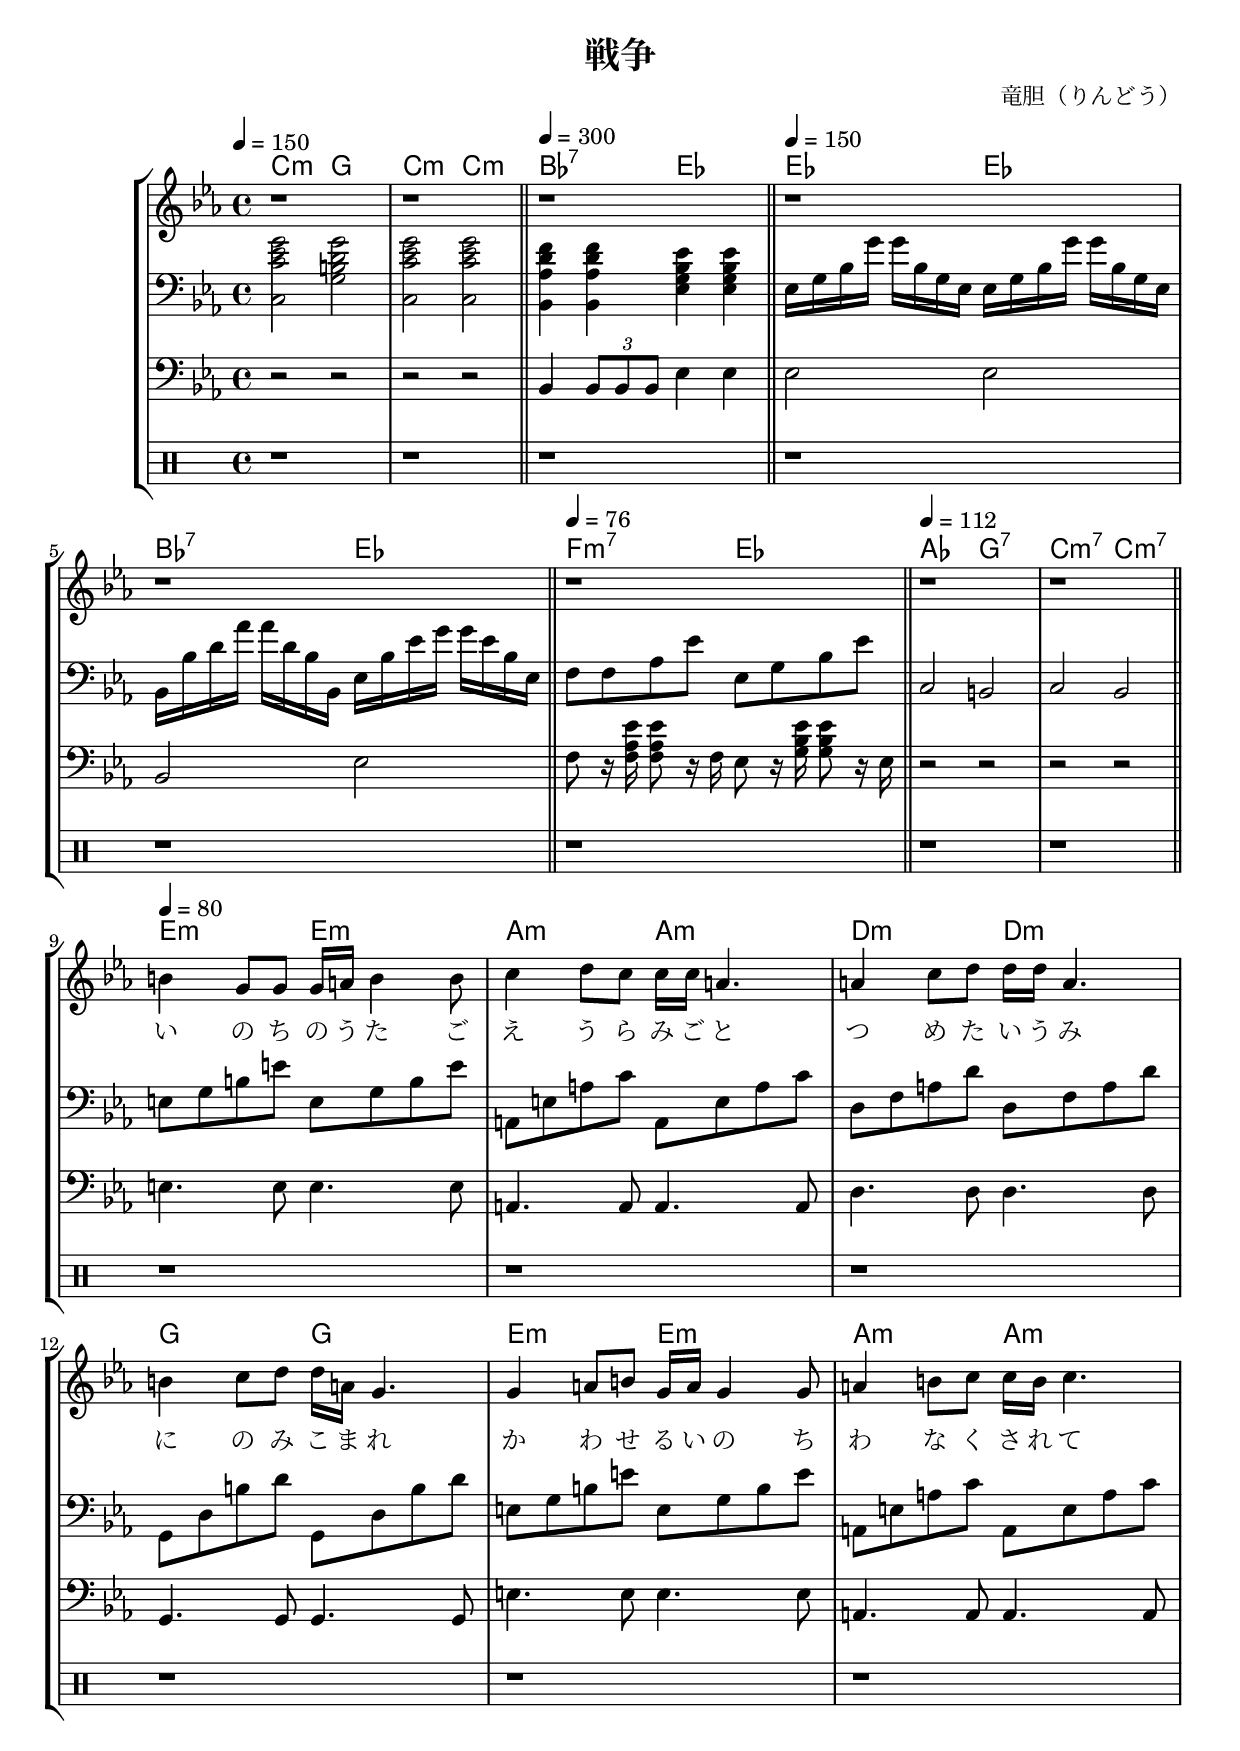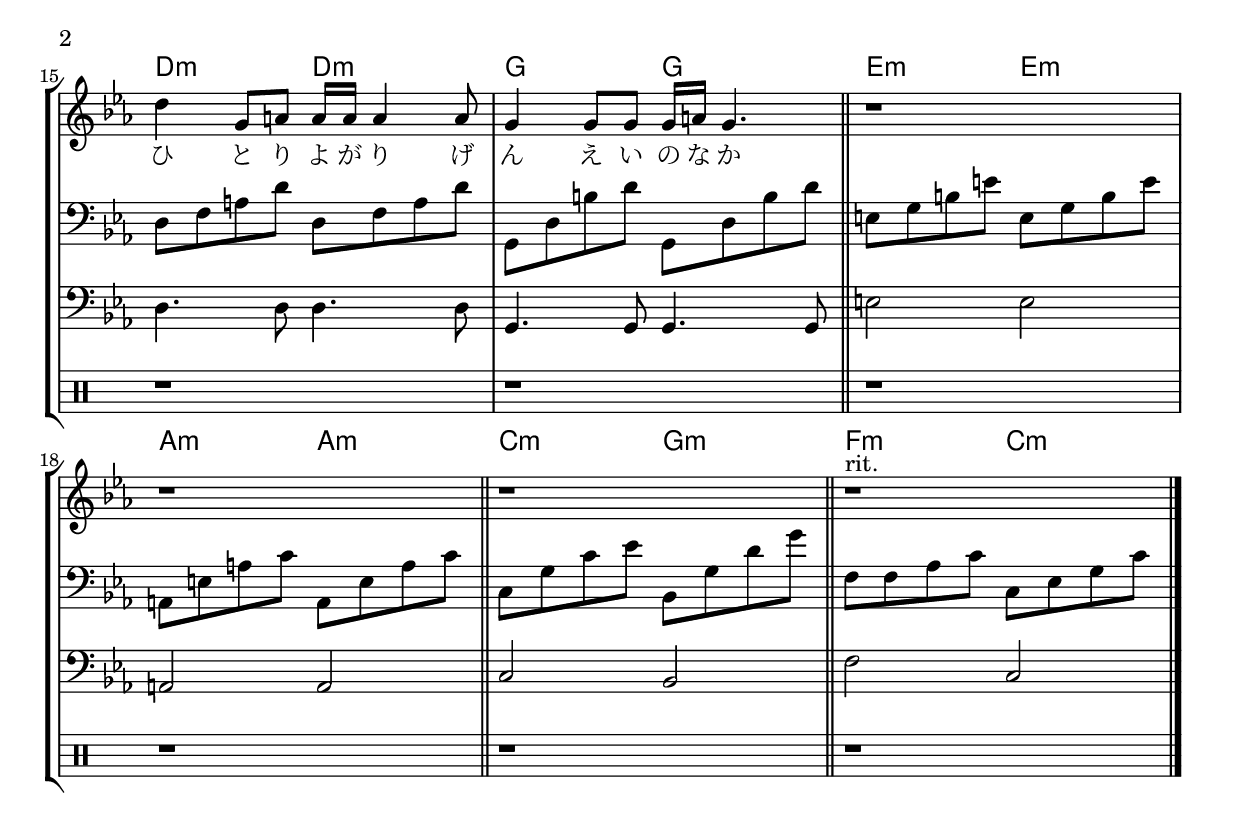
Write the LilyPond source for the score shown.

\version "2.12.1"

\header {
	title = \markup {戦争}
	composer = \markup \center-column {竜胆（りんどう）}
}

harmony = \chordmode {
	c2:m g c:m c:m 

	bes:7 es 

	es es bes:7 es 

	f:min7 es 

	as g:7 c:min7 c:min7 

	e:m e:m a:m a:m d:m d:m g g e:m e:m a:m a:m d:m d:m g g 

	e:m e:m a:m a:m 

	c:m g:m 

	f:m c:m 
}

melody = {
	\key es \major
	\tempo 4 = 150
	r1 | r1   
	\tempo 4 = 300
	r1   
	\tempo 4 = 150
	r1 | r1   
	\tempo 4 = 76
	r1   
	\tempo 4 = 112
	r1 | r1   
	\set Staff.midiInstrument = #"fss0.35"
		\tempo 4 = 80
b'4  g'8  g'8  g'16  a'16  b'4  b'8 
	c''4  d''8  c''8  c''16  c''16  a'4. 
	a'4  c''8  d''8  d''16  d''16  a'4. 
	b'4  c''8  d''8  d''16  a'16  g'4. 
	g'4  a'8  b'8  g'16  a'16  g'4  g'8 
	a'4  b'8  c''8  c''16  b'16  c''4. 
	d''4  g'8  a'8  a'16  a'16  a'4  a'8 
	g'4  g'8  g'8  g'16  a'16  g'4.
	r1 | r1   
	r1   
	r1^"rit." \bar "|."
}

words = \lyricmode {
	
	
	
	
	
	い  の  ち  の  う  た  ご  え  う  ら  み  ご  と  つ  め  た  い  う  み  に  の  み  こ  ま  れ  か  わ  せ  る  い  の  ち  わ  な  く  さ  れ  て  ひ  と  り  よ  が  り  げ  ん  え  い  の  な  か  
	
	
	
}

tempochange = {
	\tempo 4 = 150
	r1 | r1 \bar "||"
	\tempo 4 = 300
	r1 \bar "||"
	\tempo 4 = 150
	r1 | r1 \bar "||"
	\tempo 4 = 76
	r1 \bar "||"
	\tempo 4 = 112
	r1 | r1 \bar "||"
	\tempo 4 = 80
	r1 | r1 | r1 | r1 | r1 | r1 | r1 | r1 \bar "||"
	\tempo 4 = 80
	r1 | r1 \bar "||"
	\tempo 4 = 80
	r1 \bar "||"
	\tempo 4 = 80
	\tempo 4 = 60 r2 \tempo 4 = 53 r2 \bar "|."
}

mainacc = {
	\clef bass
	\set Staff.midiInstrument = #"Helicopter"
	\key es \major
	\tempo 4 = 150
	<c c' es' g'>2
	<g b d' g'>2
	<c c' es' g'>2
	<c c' es' g'>2
	\bar "||"

	\set Staff.midiInstrument = #"Helicopter"
	\tempo 4 = 300
	<bes, as d' f'>4 <bes, as d' f'>4
	<es g bes es'>4 <es g bes es'>4
	\bar "||"

	\set Staff.midiInstrument = #"Helicopter"
	\tempo 4 = 150
	es16 g bes g' g' bes g es
	es16 g bes g' g' bes g es
	bes,16 bes d' as' as' d' bes bes,
	es16 bes es' g' g' es' bes es
	\bar "||"

	\set Staff.midiInstrument = #"Helicopter"
	\tempo 4 = 76
	f8 f8 as8 es'8
	es8 g8 bes8 es'8
	\bar "||"

	\set Staff.midiInstrument = #"Helicopter"
	\tempo 4 = 112
	c2
	~b,2
	c2
	~bes,2
	\bar "||"

	\set Staff.midiInstrument = #"Glockenspiel"
	\tempo 4 = 80
	e8 g8 b8 e'8
	e8 g8 b8 e'8
	a,8 e8 a8 c'8
	a,8 e8 a8 c'8
	d8 f8 a8 d'8
	d8 f8 a8 d'8
	g,8 d8 b8 d'8
	g,8 d8 b8 d'8
	e8 g8 b8 e'8
	e8 g8 b8 e'8
	a,8 e8 a8 c'8
	a,8 e8 a8 c'8
	d8 f8 a8 d'8
	d8 f8 a8 d'8
	g,8 d8 b8 d'8
	g,8 d8 b8 d'8
	\bar "||"

	\set Staff.midiInstrument = #"Music box"
	e8 g8 b8 e'8
	e8 g8 b8 e'8
	a,8 e8 a8 c'8
	a,8 e8 a8 c'8
	\bar "||"

	\set Staff.midiInstrument = #"Music box"
	c8 g8 c'8 es'8
	bes,8 g8 d'8 g'8
	\bar "||"

	\set Staff.midiInstrument = #"Music box"
	f8 f8 as8 c'8
	c8 es8 g8 c'8
	\bar "|."
}

subacc = {
	\clef bass
	\set Staff.midiInstrument = #"Acoustic grand"
	\key es \major
	\tempo 4 = 150
	r2
	r2
	r2
	r2
	\bar "||"

	\set Staff.midiInstrument = #"Gunshot"
	\tempo 4 = 300
	bes,4 \tuplet 3/2 { bes,8 bes,8 bes,8 }
	es4 es4
	\bar "||"

	\set Staff.midiInstrument = #"Gunshot"
	\tempo 4 = 150
	es2
	es2
	bes,2
	es2
	\bar "||"

	\set Staff.midiInstrument = #"Gunshot"
	\tempo 4 = 76
	f8 r16 <f as es'>16 <f as es'>8 r16 f16
	es8 r16 <g bes es'>16 <g bes es'>8 r16 es16
	\bar "||"

	\set Staff.midiInstrument = #"Acoustic grand"
	\tempo 4 = 112
	r2
	r2
	r2
	r2
	\bar "||"

	\set Staff.midiInstrument = #"Pad 6 (metallic)"
	\tempo 4 = 80
	e4.e8
	e4.e8
	a,4.a,8
	a,4.a,8
	d4.d8
	d4.d8
	g,4.g,8
	g,4.g,8
	e4.e8
	e4.e8
	a,4.a,8
	a,4.a,8
	d4.d8
	d4.d8
	g,4.g,8
	g,4.g,8
	\bar "||"

	\set Staff.midiInstrument = #"Tubular Bells"
	e2
	e2
	a,2
	a,2
	\bar "||"

	\set Staff.midiInstrument = #"Tubular Bells"
	c2
	~bes,2
	\bar "||"

	\set Staff.midiInstrument = #"Tubular Bells"
	f2
	~c2
	\bar "|."
}

percA = {
	\drummode {
	r1 |r1 \bar "||"
	r1 \bar "||"
	r1 |r1 \bar "||"
	r1 \bar "||"
	r1 |r1 \bar "||"
	r1 |r1 |r1 |r1 |r1 |r1 |r1 |r1 \bar "||"
	r1 |r1 \bar "||"
	r1 \bar "||"
	r1 \bar "|."
	}
}

percB = {
	\drummode {
	r1 |r1 \bar "||"
	r1 \bar "||"
	r1 |r1 \bar "||"
	r1 \bar "||"
	r1 |r1 \bar "||"
	r1 |r1 |r1 |r1 |r1 |r1 |r1 |r1 \bar "||"
	r1 |r1 \bar "||"
	r1 \bar "||"
	r1 \bar "|."
	}
}

percC = {
	\drummode {
	r1 |r1 \bar "||"
	r1 \bar "||"
	r1 |r1 \bar "||"
	r1 \bar "||"
	r1 |r1 \bar "||"
	r1 |r1 |r1 |r1 |r1 |r1 |r1 |r1 \bar "||"
	r1 |r1 \bar "||"
	r1 \bar "||"
	r1 \bar "|."
	}
}

percD = {
	\drummode {
	r1 |r1 \bar "||"
	r1 \bar "||"
	r1 |r1 \bar "||"
	r1 \bar "||"
	r1 |r1 \bar "||"
	r1 |r1 |r1 |r1 |r1 |r1 |r1 |r1 \bar "||"
	r1 |r1 \bar "||"
	r1 \bar "||"
	r1 \bar "|."
	}
}

percE = {
	\drummode {
	r1 |r1 \bar "||"
	r1 \bar "||"
	r1 |r1 \bar "||"
	r1 \bar "||"
	r1 |r1 \bar "||"
	r1 |r1 |r1 |r1 |r1 |r1 |r1 |r1 \bar "||"
	r1 |r1 \bar "||"
	r1 \bar "||"
	r1 \bar "|."
	}
}

\score {
	<<
		\new StaffGroup <<
			\new ChordNames {\harmony}
			\new Voice = "melody" {\melody}
			\new Lyrics \lyricsto "melody" \words
			\new Staff = "mainacc" {\mainacc}
			\new Staff = "subacc" {\subacc}
			\new DrumStaff <<
				\new DrumVoice {\percA}
				\new DrumVoice {\percB}
				\new DrumVoice {\percC}
				\new DrumVoice {\percD}
				\new DrumVoice {\percE}
			>>
		>>
	>>
	\layout { }
}
